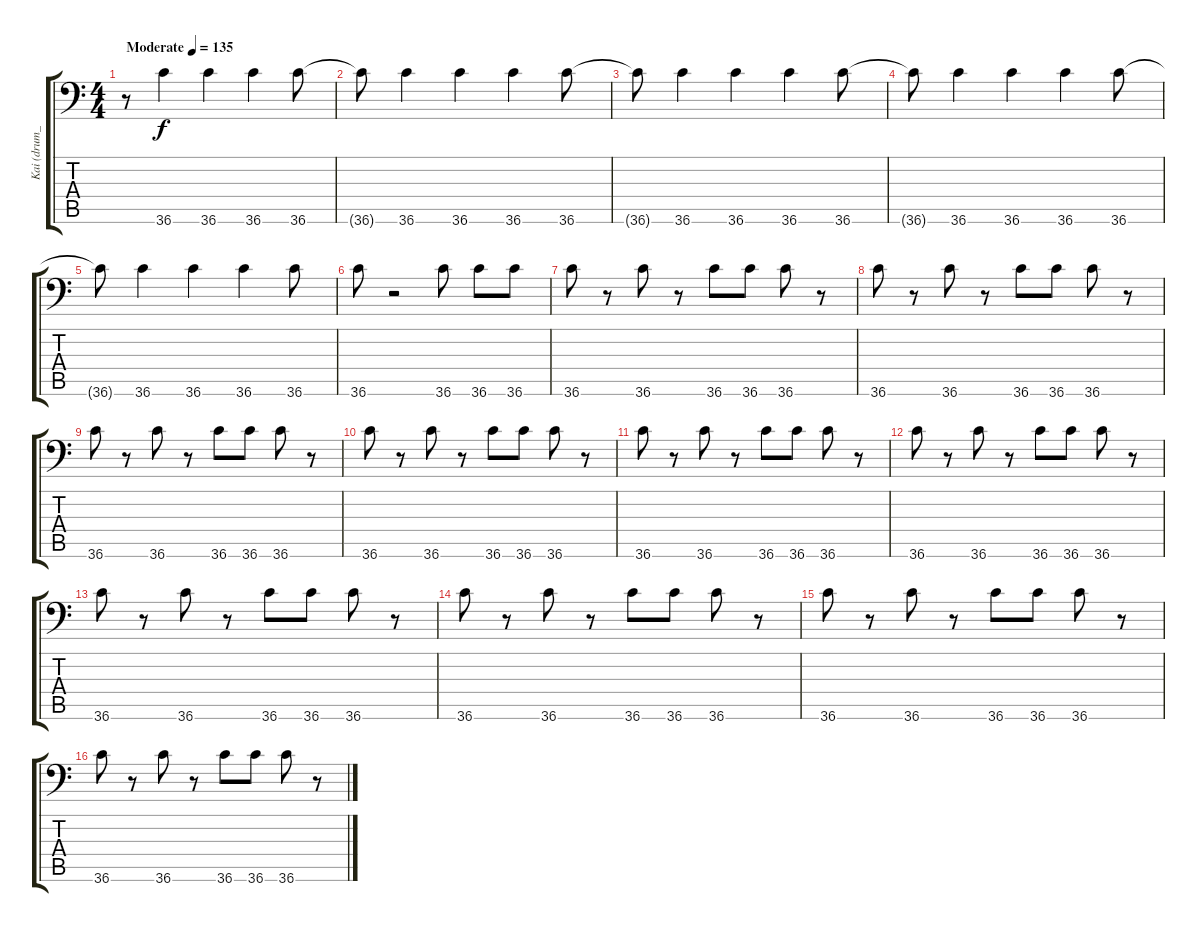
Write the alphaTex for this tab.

\track ("Kai (drum_bass)" "Kai (drum_") {instrument acousticgrandpiano}
\staff {score tabs}
\tuning (C-1 C-1 C-1 C-1 C-1 C-1) {hide}
\ts (4 4)
\tempo (135 "Moderate")
\clef f4
\ks c
r.8{dy f instrument acousticgrandpiano} 36.6.4 36.6.4 36.6.4 36.6.8 |
36.6{t}.8 36.6.4 36.6.4 36.6.4 36.6.8 |
36.6{t}.8 36.6.4 36.6.4 36.6.4 36.6.8 |
36.6{t}.8 36.6.4 36.6.4 36.6.4 36.6.8 |
36.6{t}.8 36.6.4 36.6.4 36.6.4 36.6.8 |
36.6.8 r.2 36.6.8 36.6.8 36.6.8 |
36.6.8 r.8 36.6.8 r.8 36.6.8 36.6.8 36.6.8 r.8 |
36.6.8 r.8 36.6.8 r.8 36.6.8 36.6.8 36.6.8 r.8 |
36.6.8 r.8 36.6.8 r.8 36.6.8 36.6.8 36.6.8 r.8 |
36.6.8 r.8 36.6.8 r.8 36.6.8 36.6.8 36.6.8 r.8 |
36.6.8 r.8 36.6.8 r.8 36.6.8 36.6.8 36.6.8 r.8 |
36.6.8 r.8 36.6.8 r.8 36.6.8 36.6.8 36.6.8 r.8 |
36.6.8 r.8 36.6.8 r.8 36.6.8 36.6.8 36.6.8 r.8 |
36.6.8 r.8 36.6.8 r.8 36.6.8 36.6.8 36.6.8 r.8 |
36.6.8 r.8 36.6.8 r.8 36.6.8 36.6.8 36.6.8 r.8 |
36.6.8 r.8 36.6.8 r.8 36.6.8 36.6.8 36.6.8 r.8
